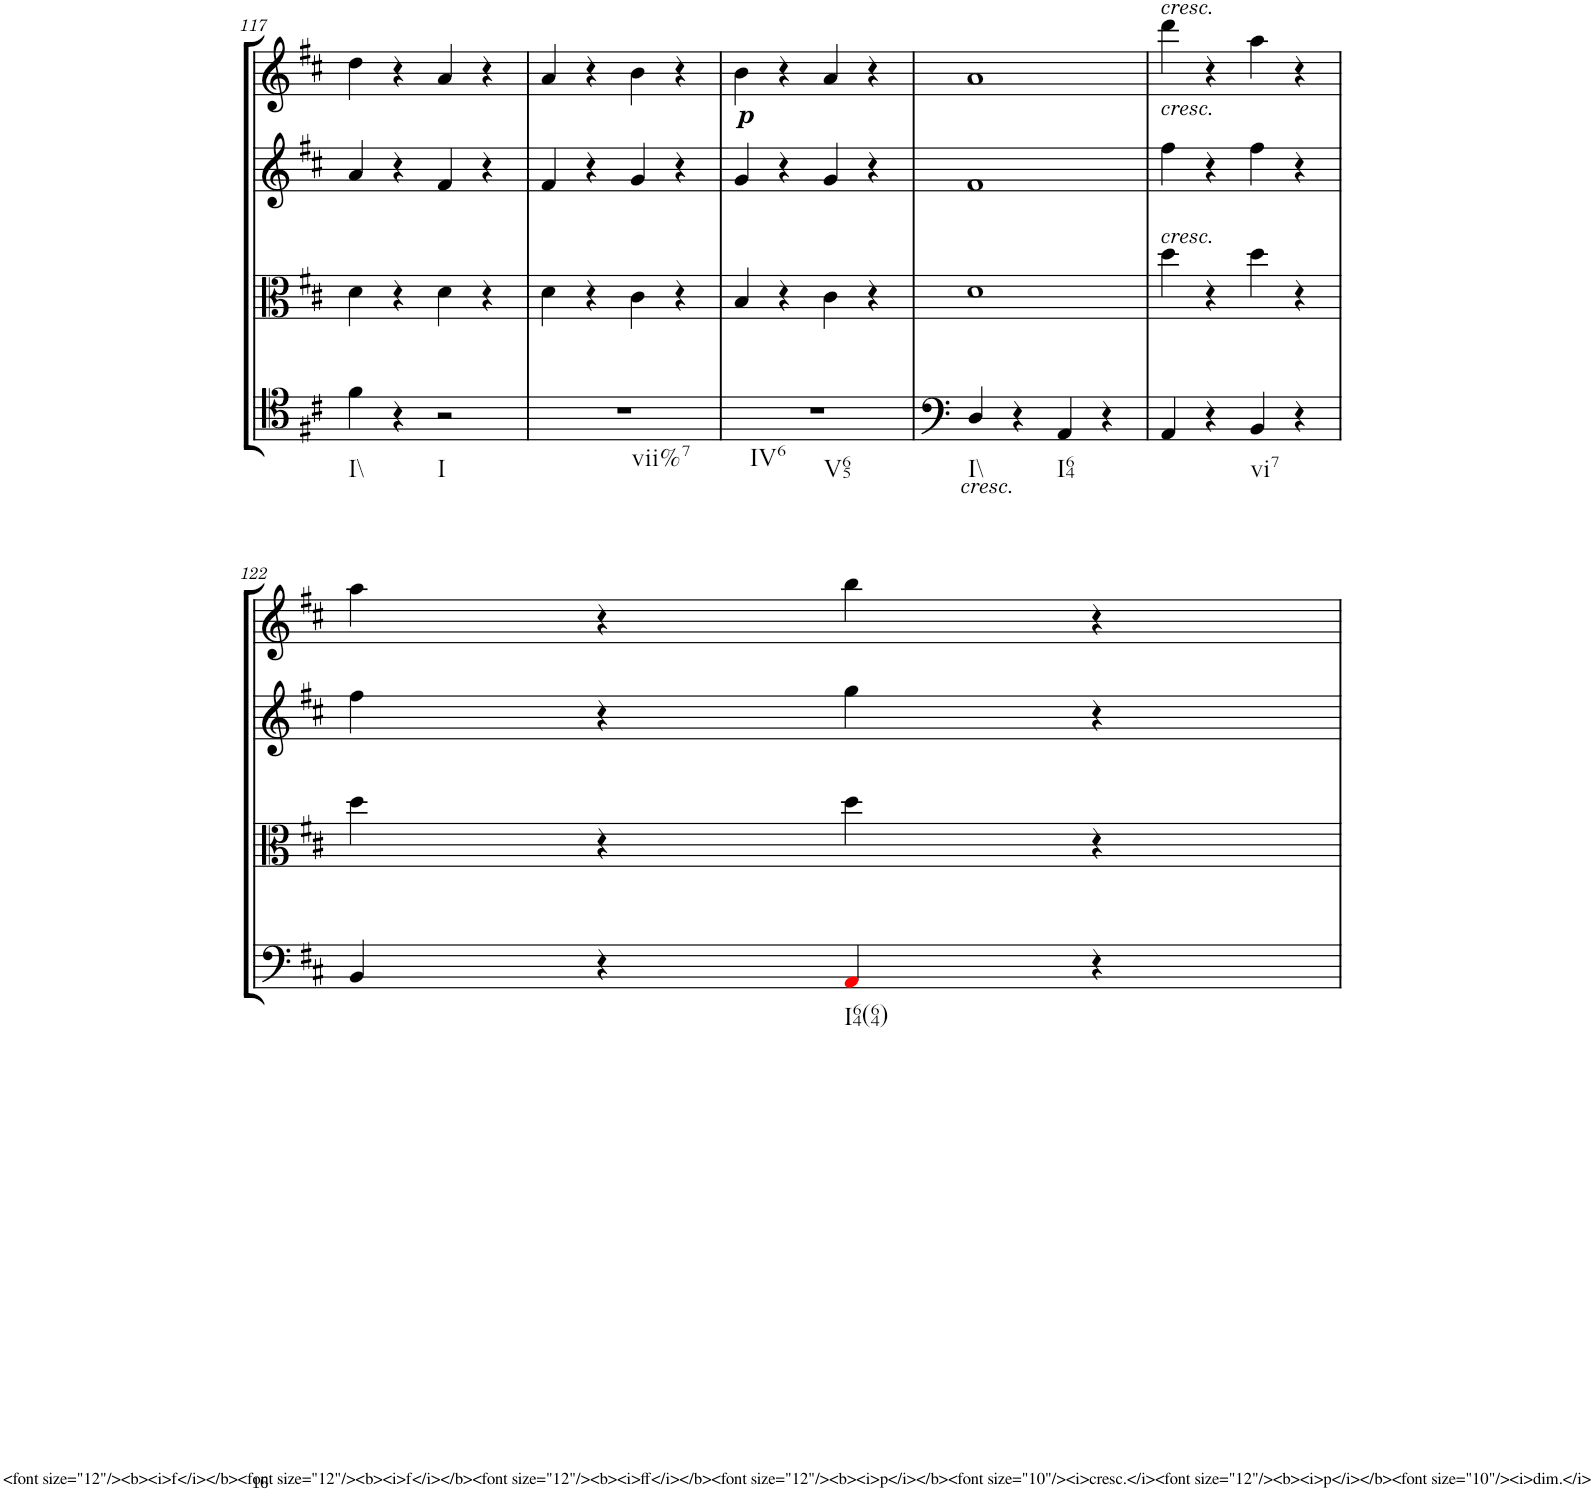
**kern	**kern	**kern	**kern
*part4	*part3	*part2	*part1
*staff4	*staff3	*staff2	*staff1
*I"Cello	*I"Viola	*I"2nd Violin	*I"1st Violin
*	*I'Vla	*I'Vln	*I'Vln
!!LO:PB:g=z
*clefF4	*clefC3	*clefG2	*clefG2
*k[f#c#]	*k[f#c#]	*k[f#c#]	*k[f#c#]
*D:	*D:	*D:	*D:
*M4/4	*M4/4	*M4/4	*M4/4
*met(c)	*met(c)	*met(c)	*met(c)
=117	=117	=117	=117
!LO:TX:b:t=I\\	!	!	!
4f#\	4d\	4a/	4dd\
4r	4r	4r	4r
!LO:TX:b:t=I	!	!	!
2r	4d\	4f#/	4a/
.	4r	4r	4r
=118	=118	=118	=118
!LO:TX:b:t=vii%7	!	!	!
1r	4d\	4f#/	4a/
.	4r	4r	4r
.	4c#\	4g/	4b\
.	4r	4r	4r
=119	=119	=119	=119
!	!	!	!LO:TX:b:Bi:t=p
!LO:TX:b:t=IV6	!	!	!
!LO:TX:b:t=V65	!	!	!
1r	4B/	4g/	4b\
.	4r	4r	4r
.	4c#\	4g/	4a/
.	4r	4r	4r
=120	=120	=120	=120
!LO:TX:b:i:t=cresc.	!	!	!
!LO:TX:b:t=I\\	!	!	!
4D/	1d	1f#	1a
4r	.	.	.
!LO:TX:b:t=I64	!	!	!
4AA/	.	.	.
4r	.	.	.
=121	=121	=121	=121
!	!	!	!LO:TX:a:i:t=cresc.
!	!	!LO:TX:a:i:t=cresc.	!
!	!LO:TX:a:i:t=cresc.	!	!
4AA/	4dd\	4ff#\	4ddd\
4r	4r	4r	4r
!LO:TX:b:t=vi7	!	!	!
4BB/	4dd\	4ff#\	4aa\
4r	4r	4r	4r
!!LO:LB:g=z
=122	=122	=122	=122
4BB/	4dd\	4ff#\	4aa\
4r	4r	4r	4r
!LO:TX:b:t=I64(64)	!	!	!
4AAi/	4dd\	4gg\	4bb\
4r	4r	4r	4r
=	=	=	=
*-	*-	*-	*-
